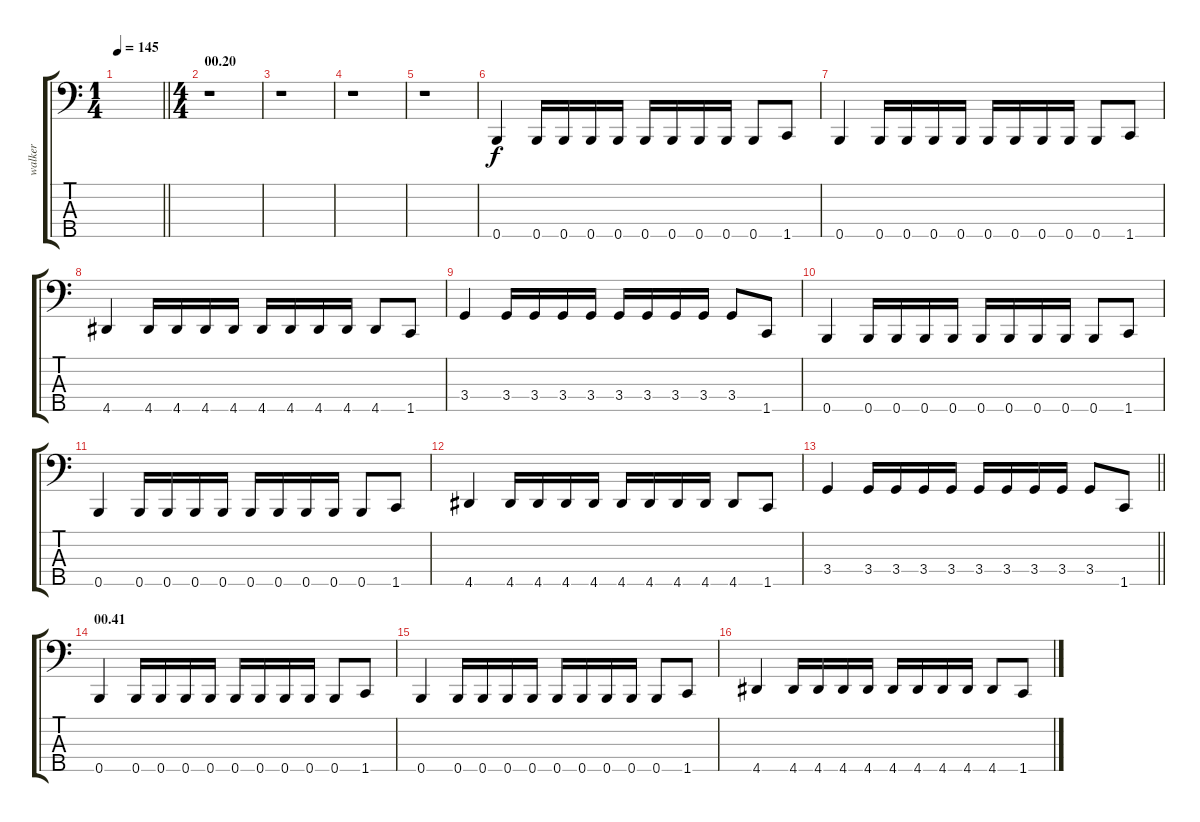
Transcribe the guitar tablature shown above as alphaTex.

\track ("walker" "walker") {instrument electricbasspick}
\staff {score tabs}
\tuning (G2 D2 A1 E1 B0) {hide}
\ts (1 4)
\tempo 145
\clef f4
\barLineRight lightlight
\ks c
|
\ts (4 4)
\section ("" "00.20")
r.1 |
r.1 |
r.1 |
r.1 |
0.5.4 0.5.16 0.5.16 0.5.16 0.5.16 0.5.16 0.5.16 0.5.16 0.5.16 0.5.8 1.5.8 |
0.5.4 0.5.16 0.5.16 0.5.16 0.5.16 0.5.16 0.5.16 0.5.16 0.5.16 0.5.8 1.5.8 |
4.5.4 4.5.16 4.5.16 4.5.16 4.5.16 4.5.16 4.5.16 4.5.16 4.5.16 4.5.8 1.5.8 |
3.4.4 3.4.16 3.4.16 3.4.16 3.4.16 3.4.16 3.4.16 3.4.16 3.4.16 3.4.8 1.5.8 |
0.5.4 0.5.16 0.5.16 0.5.16 0.5.16 0.5.16 0.5.16 0.5.16 0.5.16 0.5.8 1.5.8 |
0.5.4 0.5.16 0.5.16 0.5.16 0.5.16 0.5.16 0.5.16 0.5.16 0.5.16 0.5.8 1.5.8 |
4.5.4 4.5.16 4.5.16 4.5.16 4.5.16 4.5.16 4.5.16 4.5.16 4.5.16 4.5.8 1.5.8 |
\barLineRight lightlight
3.4.4 3.4.16 3.4.16 3.4.16 3.4.16 3.4.16 3.4.16 3.4.16 3.4.16 3.4.8 1.5.8 |
\section ("" "00.41")
0.5.4 0.5.16 0.5.16 0.5.16 0.5.16 0.5.16 0.5.16 0.5.16 0.5.16 0.5.8 1.5.8 |
0.5.4 0.5.16 0.5.16 0.5.16 0.5.16 0.5.16 0.5.16 0.5.16 0.5.16 0.5.8 1.5.8 |
4.5.4 4.5.16 4.5.16 4.5.16 4.5.16 4.5.16 4.5.16 4.5.16 4.5.16 4.5.8 1.5.8
